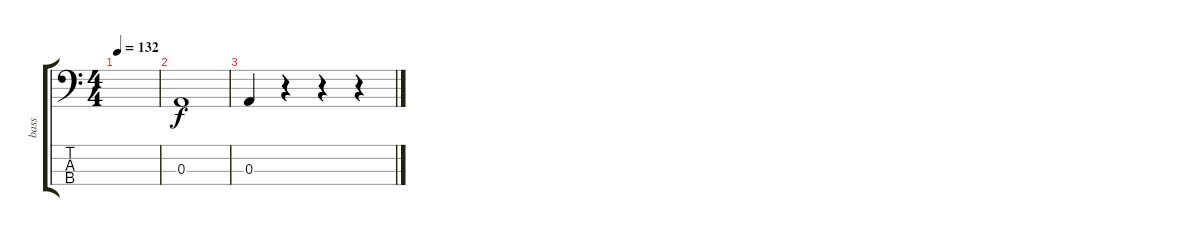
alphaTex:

\track ("bass" "bass") {instrument electricbassfinger}
\staff {score tabs}
\tuning (G2 D2 A1 E1) {hide}
\ts (4 4)
\tempo 132
\clef f4
\ks c
|
0.3{t}.1 |
0.3.4 r.4 r.4 r.4
